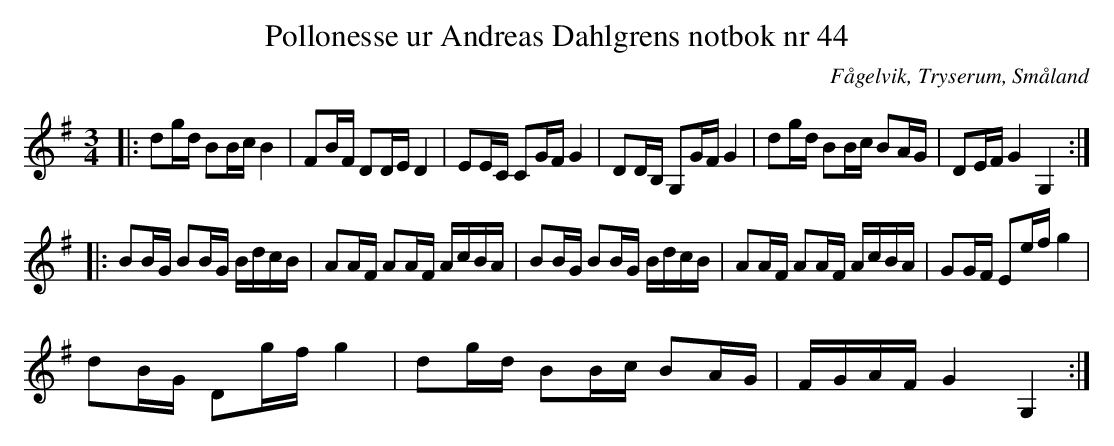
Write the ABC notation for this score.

X:1
T:Pollonesse ur Andreas Dahlgrens notbok nr 44
O:Fågelvik, Tryserum, Småland
M:3/4
L:1/8
K:G
|: dg/d/ BB/c/ B2 | FB/F/ DD/E/ D2 | EE/C/ CG/F/ G2 | DD/B,/ G,G/F/ G2 | dg/d/ BB/c/ BA/G/ | DE/F/ G2 G,2 ::
BB/G/ BB/G/ B/d/c/B/ | AA/F/ AA/F/ A/c/B/A/ | BB/G/ BB/G/ B/d/c/B/ | AA/F/ AA/F/ A/c/B/A/ | GG/F/ Ee/f/ g2 |
dB/G/ Dg/f/ g2 | dg/d/ BB/c/ BA/G/ | F/G/A/F/ G2 G,2 :|
